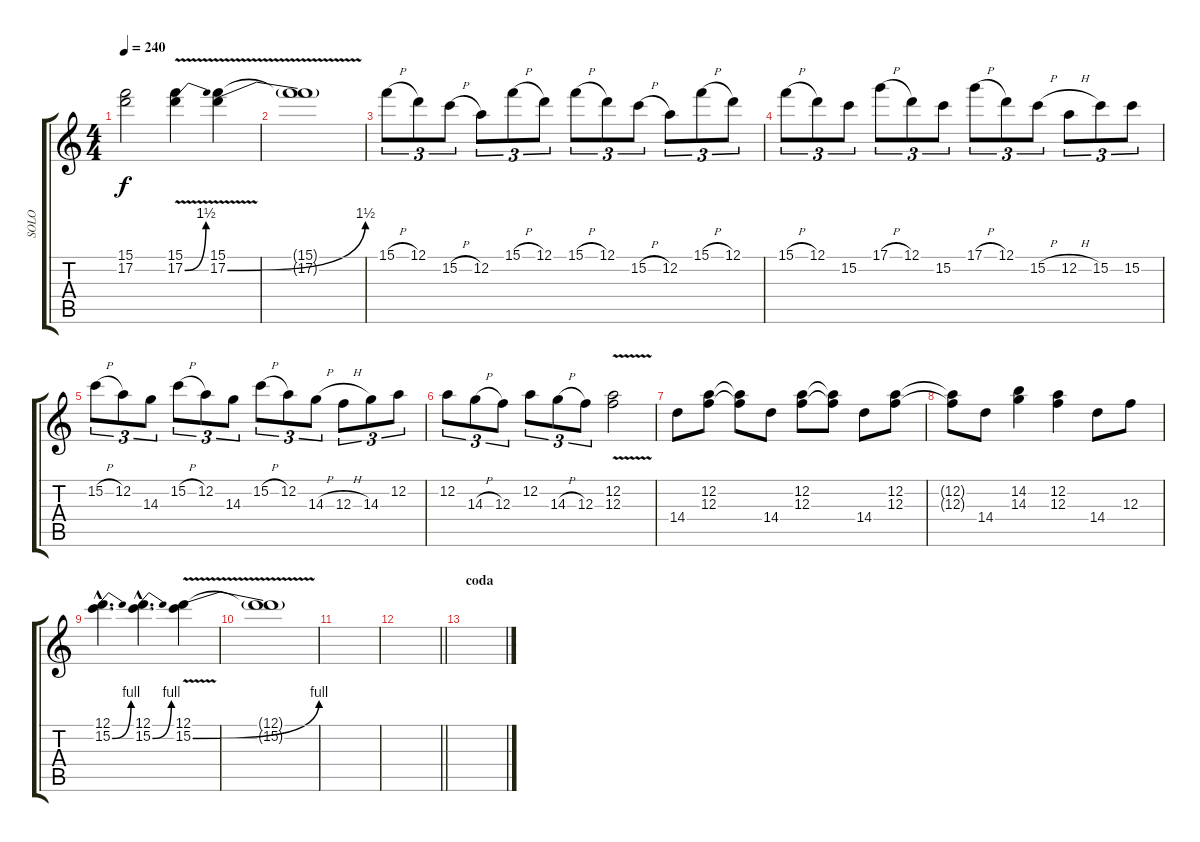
\track ("SOLO" "SOLO") {instrument distortionguitar}
\staff {score tabs}
\tuning (D4 A3 F3 C3 G2 D2) {hide}
\ts (4 4)
\tempo 240
\clef g2
\ks c
(15.1{t} 17.2{t}).2{dy f} (15.1 17.2{be (bend 0 0 60 6) v}).4 (15.1 17.2{be (bend 0 0 60 6) v}).4 |
(15.1{t} 17.2{t}).1 |
15.1{h}.8{tu (3 2)} 12.1.8{tu (3 2)} 15.2{h}.8{tu (3 2)} 12.2.8{tu (3 2)} 15.1{h}.8{tu (3 2)} 12.1.8{tu (3 2)} 15.1{h}.8{tu (3 2)} 12.1.8{tu (3 2)} 15.2{h}.8{tu (3 2)} 12.2.8{tu (3 2)} 15.1{h}.8{tu (3 2)} 12.1.8{tu (3 2)} |
15.1{h}.8{tu (3 2)} 12.1.8{tu (3 2)} 15.2.8{tu (3 2)} 17.1{h}.8{tu (3 2)} 12.1.8{tu (3 2)} 15.2.8{tu (3 2)} 17.1{h}.8{tu (3 2)} 12.1.8{tu (3 2)} 15.2{h}.8{tu (3 2)} 12.2{h}.8{tu (3 2)} 15.2.8{tu (3 2)} 15.2.8{tu (3 2)} |
15.2{h}.8{tu (3 2)} 12.2.8{tu (3 2)} 14.3.8{tu (3 2)} 15.2{h}.8{tu (3 2)} 12.2.8{tu (3 2)} 14.3.8{tu (3 2)} 15.2{h}.8{tu (3 2)} 12.2.8{tu (3 2)} 14.3{h}.8{tu (3 2)} 12.3{h}.8{tu (3 2)} 14.3.8{tu (3 2)} 12.2.8{tu (3 2)} |
12.2.8{tu (3 2)} 14.3{h}.8{tu (3 2)} 12.3.8{tu (3 2)} 12.2.8{tu (3 2)} 14.3{h}.8{tu (3 2)} 12.3.8{tu (3 2)} (12.2{v} 12.3{v}).2 |
14.4.8 (12.2 12.3).8 (12.2{t} 12.3{t}).8 14.4.8 (12.2 12.3).8 (12.2{t} 12.3{t}).8 14.4.8 (12.2 12.3).8 |
(12.2{t} 12.3{t}).8 14.4.8 (14.2 14.3).4 (12.2 12.3).4 14.4.8 12.3.8 |
(12.1{hac} 15.2{be (bend 0 0 60 4) hac}).4{d} (12.1{hac} 15.2{be (bend 0 0 60 4) hac}).4{d} (12.1 15.2{be (bend 0 0 60 4) v}).4 |
(12.1{t} 15.2{t}).1 |
|
\barLineRight lightlight
|
\section ("" "coda")
